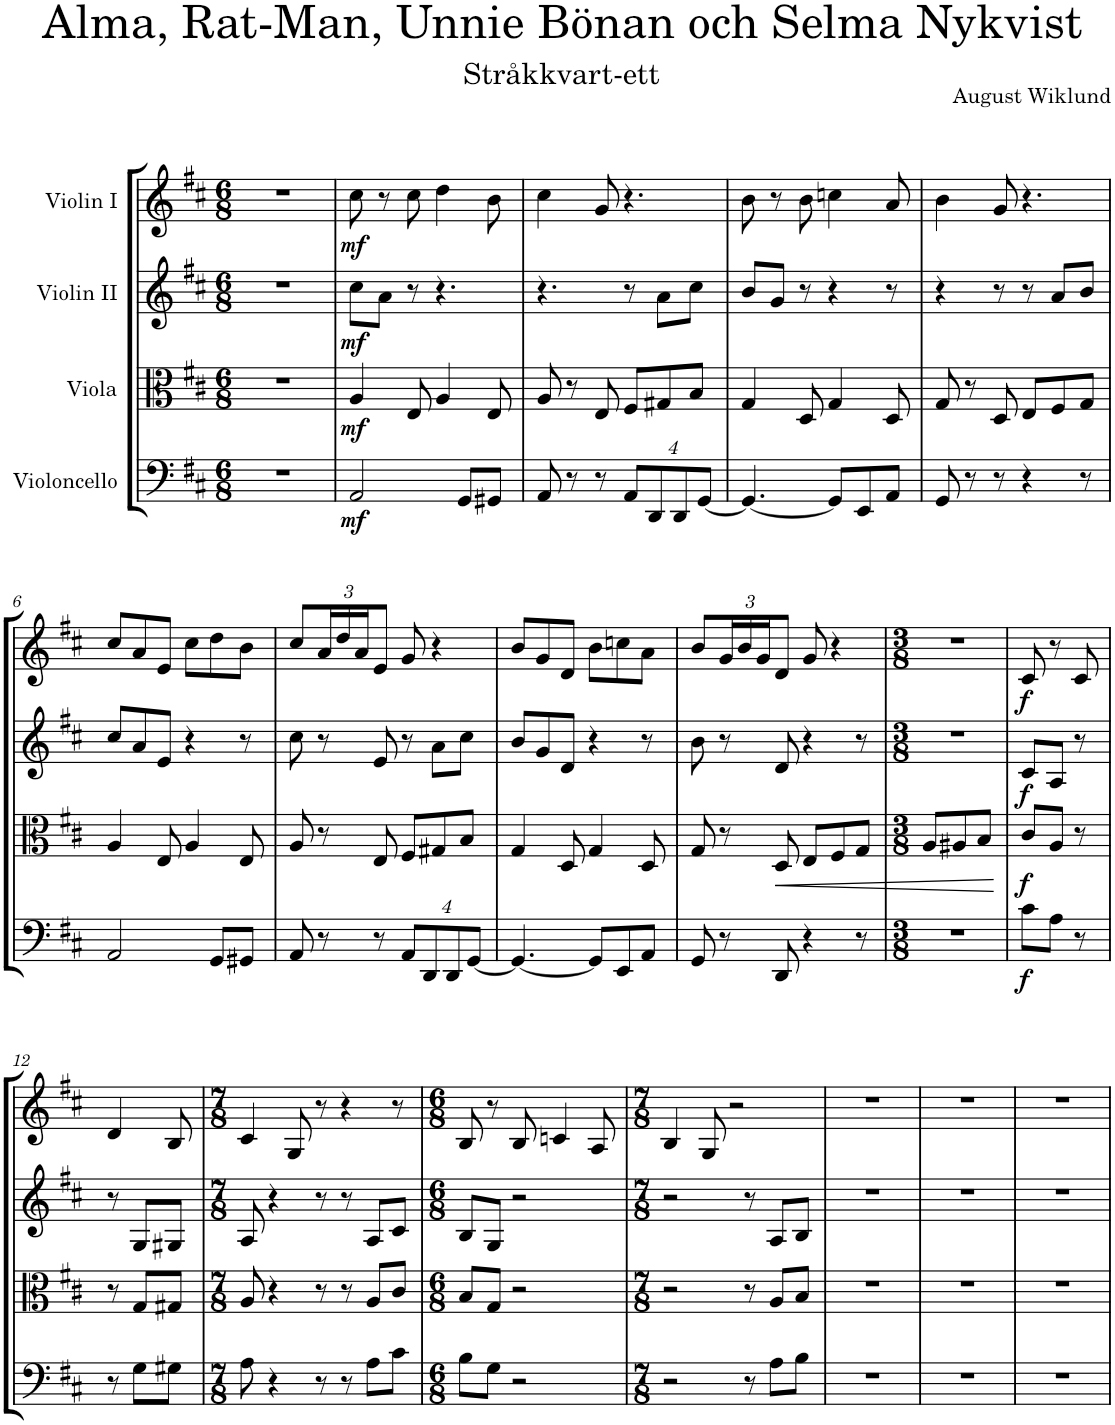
**kern	**dynam	**kern	**dynam	**kern	**dynam	**kern	**dynam
*part4	*part4	*part3	*part3	*part2	*part2	*part1	*part1
*staff4	*staff4	*staff3	*staff3	*staff2	*staff2	*staff1	*staff1
*I"Violoncello	*	*I"Viola	*	*I"Violin II	*	*I"Violin I	*
*I'Vc	*	*I'Vla	*	*I'Vln	*	*I'Vln	*
*clefF4	*	*clefC3	*	*clefG2	*	*clefG2	*
*k[f#c#]	*	*k[f#c#]	*	*k[f#c#]	*	*k[f#c#]	*
*M6/8	*	*M6/8	*	*M6/8	*	*M6/8	*
=1	=1	=1	=1	=1	=1	=1	=1
2.r	.	2.r	.	2.r	.	2.r	.
=2	=2	=2	=2	=2	=2	=2	=2
!	!LO:DY:b	!	!LO:DY:b	!	!LO:DY:b	!	!LO:DY:b
2AA/	mf	4A/	mf	8cc#\L	mf	8cc#\	mf
.	.	.	.	8a\J	.	8r	.
.	.	8E/	.	8r	.	8cc#\	.
.	.	4A/	.	4.r	.	4dd\	.
8GG/L	.	.	.	.	.	.	.
8GG#X/J	.	8E/	.	.	.	8b\	.
=3	=3	=3	=3	=3	=3	=3	=3
8AA/	.	8A/	.	4.r	.	4cc#\	.
8r	.	8r	.	.	.	.	.
8r	.	8E/	.	.	.	8g/	.
*Xbrackettup	*	*	*	*	*	*	*
32%3AA/L	.	8F#/L	.	8r	.	4.r	.
32%3DD/	.	.	.	.	.	.	.
.	.	8G#X/	.	8a\L	.	.	.
32%3DD/	.	.	.	.	.	.	.
.	.	8B/J	.	8cc#\J	.	.	.
[32%3GG/J	.	.	.	.	.	.	.
=4	=4	=4	=4	=4	=4	=4	=4
4.GG/_	.	4G/	.	8b/L	.	8b\	.
.	.	.	.	8g/J	.	8r	.
.	.	8D/	.	8r	.	8b\	.
8GG/L]	.	4G/	.	4r	.	4ccn\	.
8EE/	.	.	.	.	.	.	.
8AA/J	.	8D/	.	8r	.	8a/	.
=5	=5	=5	=5	=5	=5	=5	=5
8GG/	.	8G/	.	4r	.	4b\	.
8r	.	8r	.	.	.	.	.
8r	.	8D/	.	8r	.	8g/	.
4r	.	8E/L	.	8r	.	4.r	.
.	.	8F#/	.	8a/L	.	.	.
8r	.	8G/J	.	8b/J	.	.	.
!!LO:LB:g=z
=6	=6	=6	=6	=6	=6	=6	=6
2AA/	.	4A/	.	8cc#/L	.	8cc#/L	.
.	.	.	.	8a/	.	8a/	.
.	.	8E/	.	8e/J	.	8e/J	.
.	.	4A/	.	4r	.	8cc#\L	.
8GG/L	.	.	.	.	.	8dd\	.
8GG#X/J	.	8E/	.	8r	.	8b\J	.
=7	=7	=7	=7	=7	=7	=7	=7
8AA/	.	8A/	.	8cc#\	.	8cc#/L	.
*	*	*	*	*	*	*Xbrackettup	*
8r	.	8r	.	8r	.	24a/L	.
.	.	.	.	.	.	24dd/	.
.	.	.	.	.	.	24a/J	.
8r	.	8E/	.	8e/	.	8e/J	.
32%3AA/L	.	8F#/L	.	8r	.	8g/	.
32%3DD/	.	.	.	.	.	.	.
.	.	8G#X/	.	8a\L	.	4r	.
32%3DD/	.	.	.	.	.	.	.
.	.	8B/J	.	8cc#\J	.	.	.
[32%3GG/J	.	.	.	.	.	.	.
=8	=8	=8	=8	=8	=8	=8	=8
4.GG/_	.	4G/	.	8b/L	.	8b/L	.
.	.	.	.	8g/	.	8g/	.
.	.	8D/	.	8d/J	.	8d/J	.
8GG/L]	.	4G/	.	4r	.	8b\L	.
8EE/	.	.	.	.	.	8ccn\	.
8AA/J	.	8D/	.	8r	.	8a\J	.
=9	=9	=9	=9	=9	=9	=9	=9
8GG/	.	8G/	.	8b\	.	8b/L	.
8r	.	8r	.	8r	.	24g/L	.
.	.	.	.	.	.	24b/	.
.	.	.	.	.	.	24g/J	.
!	!	!	!LO:HP:b	!	!	!	!
8DD/	.	8D/	<	8d/	.	8d/J	.
4r	.	8E/L	.	4r	.	8g/	.
.	.	8F#/	.	.	.	4r	.
8r	.	8G/J	.	8r	.	.	.
=10	=10	=10	=10	=10	=10	=10	=10
*M3/8	*	*M3/8	*	*M3/8	*	*M3/8	*
4.r	.	8A/L	.	4.r	.	4.r	.
.	.	8A#X/	.	.	.	.	.
.	.	8B/J	.	.	.	.	.
.	.	.	[	.	.	.	.
=11	=11	=11	=11	=11	=11	=11	=11
!	!LO:DY:b	!	!LO:DY:b	!	!LO:DY:b	!	!LO:DY:b
8c#\L	f	8c#/L	f	8c#/L	f	8c#/	f
8A\J	.	8A/J	.	8A/J	.	8r	.
8r	.	8r	.	8r	.	8c#/	.
!!LO:LB:g=z
=12	=12	=12	=12	=12	=12	=12	=12
8r	.	8r	.	8r	.	4d/	.
8G\L	.	8G/L	.	8G/L	.	.	.
8G#X\J	.	8G#X/J	.	8G#X/J	.	8B/	.
=13	=13	=13	=13	=13	=13	=13	=13
*M7/8	*	*M7/8	*	*M7/8	*	*M7/8	*
8A\	.	8A/	.	8A/	.	4c#/	.
4r	.	4r	.	4r	.	.	.
.	.	.	.	.	.	8G/	.
8r	.	8r	.	8r	.	8r	.
8r	.	8r	.	8r	.	4r	.
8A\L	.	8A/L	.	8A/L	.	.	.
8c#\J	.	8c#/J	.	8c#/J	.	8r	.
=14	=14	=14	=14	=14	=14	=14	=14
*M6/8	*	*M6/8	*	*M6/8	*	*M6/8	*
8B\L	.	8B/L	.	8B/L	.	8B/	.
8G\J	.	8G/J	.	8G/J	.	8r	.
2r	.	2r	.	2r	.	8B/	.
.	.	.	.	.	.	4cn/	.
.	.	.	.	.	.	8A/	.
=15	=15	=15	=15	=15	=15	=15	=15
*M7/8	*	*M7/8	*	*M7/8	*	*M7/8	*
2r	.	2r	.	2r	.	4B/	.
.	.	.	.	.	.	8G/	.
.	.	.	.	.	.	2r	.
8r	.	8r	.	8r	.	.	.
8A\L	.	8A/L	.	8A/L	.	.	.
8B\J	.	8B/J	.	8B/J	.	.	.
=16	=16	=16	=16	=16	=16	=16	=16
2..r	.	2..r	.	2..r	.	2..r	.
=17	=17	=17	=17	=17	=17	=17	=17
2..r	.	2..r	.	2..r	.	2..r	.
=18	=18	=18	=18	=18	=18	=18	=18
2..r	.	2..r	.	2..r	.	2..r	.
=	=	=	=	=	=	=	=
*-	*-	*-	*-	*-	*-	*-	*-
